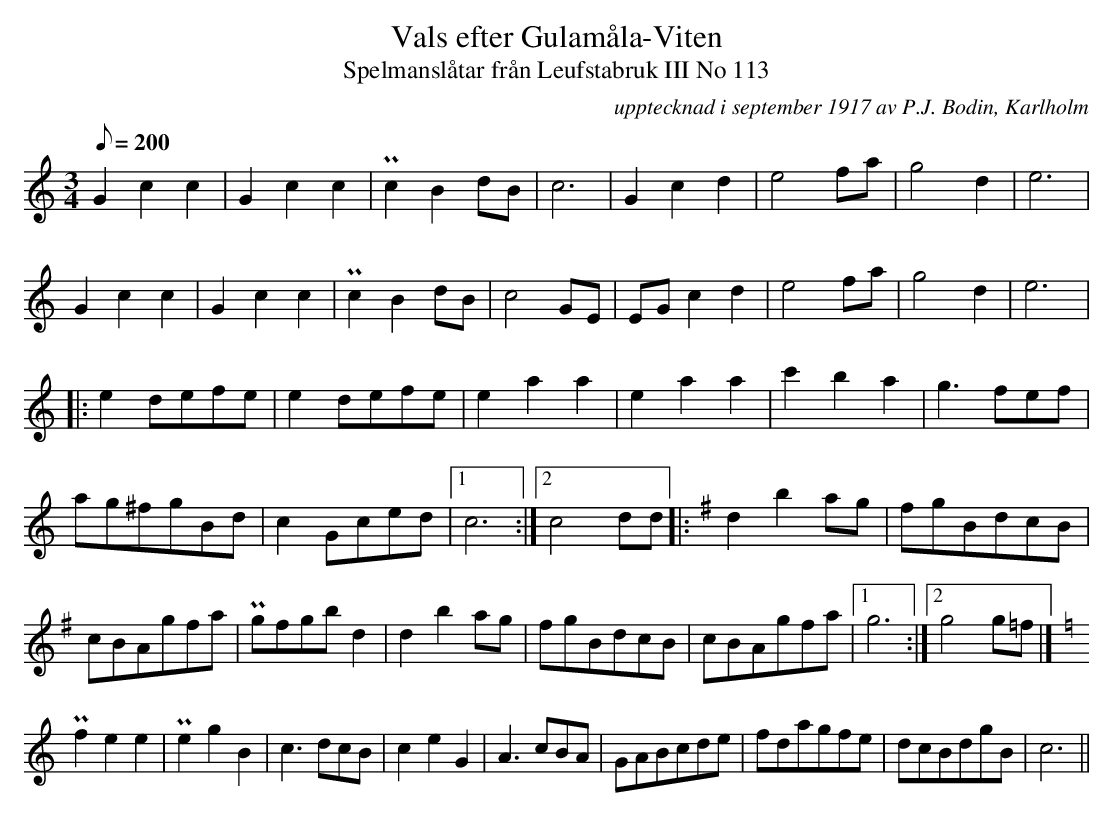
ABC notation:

X:1
T:Vals efter Gulamåla-Viten
T:Spelmanslåtar från Leufstabruk III No 113
O:upptecknad i september 1917 av P.J. Bodin, Karlholm
L:1/8
M:3/4
Q:200
K:C
G2 c2 c2 | G2 c2 c2 | Pc2 B2 dB | c6 | G2 c2 d2 | e4 fa | g4 d2 | e6 |
G2 c2 c2 | G2 c2 c2 | Pc2 B2 dB | c4 GE | EG c2 d2 | e4 fa | g4 d2 | e6 |:
e2 defe | e2 defe | e2 a2 a2 | e2 a2 a2 | c'2 b2 a2 | g3 fef |
ag^fgBd | c2 Gced |1 c6 :|2 c4 dd [K:G] |: d2 b2 ag | fgBdcB |
cBAgfa | Pgfgb d2 | d2 b2 ag | fgBdcB | cBAgfa |1 g6 :|2 g4 g=f |] [K:C]
Pf2 e2 e2 | Pe2 g2 B2 | c3 dcB | c2 e2 G2 | A3 cBA | GABcde | fdagfe | dcBdgB | c6 ||
